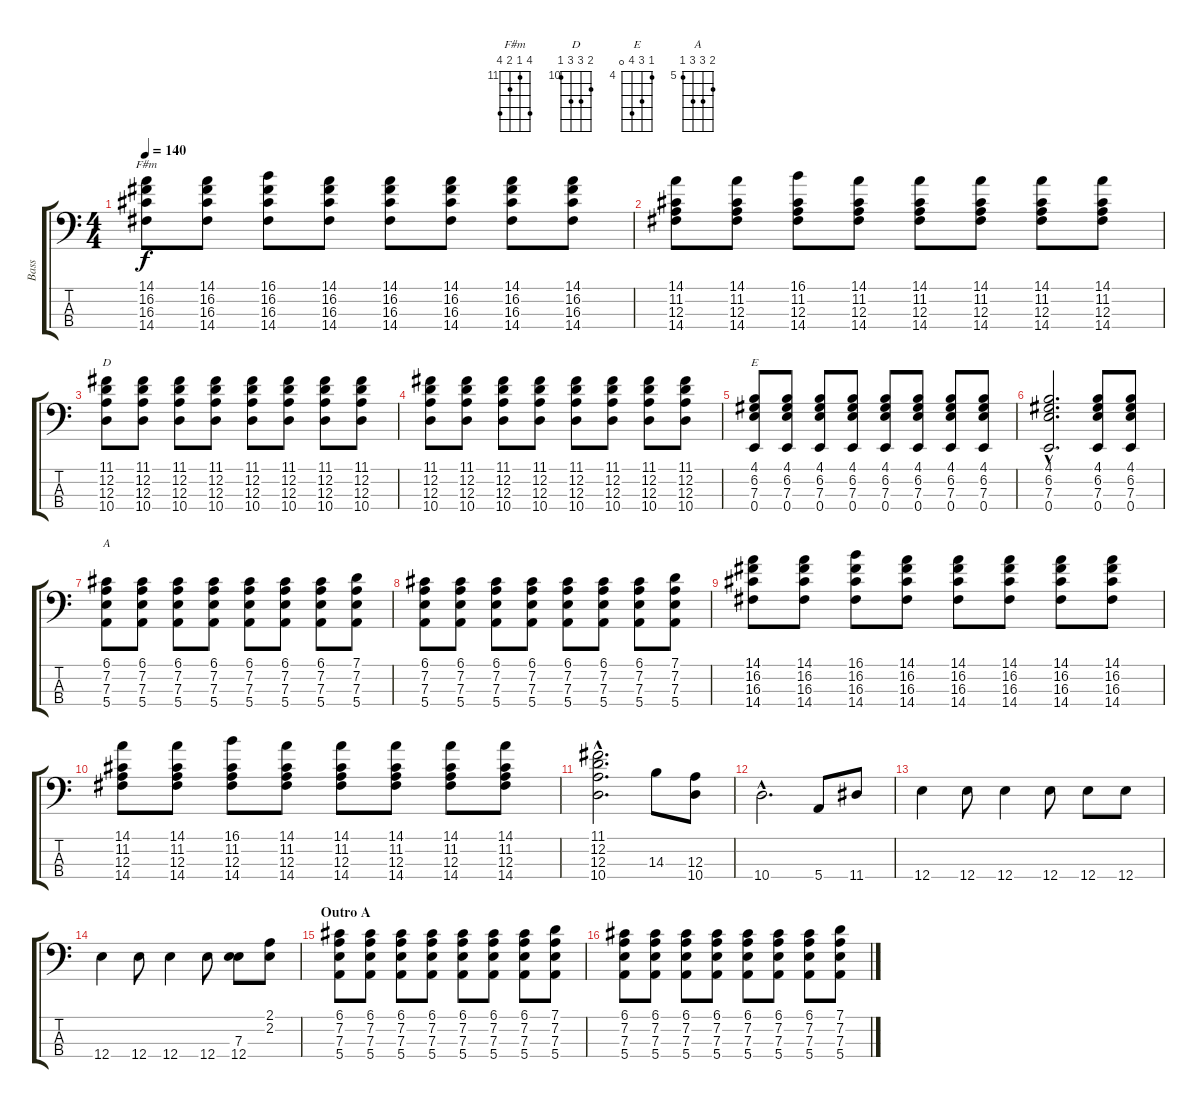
\track ("Bass" "Bass") {instrument slapbass1}
\staff {score tabs}
\tuning (G2 D2 A1 E1) {hide}
\chord ("F#m" 14 11 12 14) {firstfret 11}
\chord ("D" 11 12 12 10) {firstfret 10}
\chord ("E" 4 6 7 0) {firstfret 4}
\chord ("A" 6 7 7 5) {firstfret 5}
\ts (4 4)
\tempo 140
\clef f4
\ks c
(14.1 16.2 16.3 14.4).8{ch "F#m" dy f} (14.1 16.2 16.3 14.4).8 (16.1 16.2 16.3 14.4).8 (14.1 16.2 16.3 14.4).8 (14.1 16.2 16.3 14.4).8 (14.1 16.2 16.3 14.4).8 (14.1 16.2 16.3 14.4).8 (14.1 16.2 16.3 14.4).8 |
(14.1 11.2 12.3 14.4).8 (14.1 11.2 12.3 14.4).8 (16.1 11.2 12.3 14.4).8 (14.1 11.2 12.3 14.4).8 (14.1 11.2 12.3 14.4).8 (14.1 11.2 12.3 14.4).8 (14.1 11.2 12.3 14.4).8 (14.1 11.2 12.3 14.4).8 |
(11.1 12.2 12.3 10.4).8{ch "D"} (11.1 12.2 12.3 10.4).8 (11.1 12.2 12.3 10.4).8 (11.1 12.2 12.3 10.4).8 (11.1 12.2 12.3 10.4).8 (11.1 12.2 12.3 10.4).8 (11.1 12.2 12.3 10.4).8 (11.1 12.2 12.3 10.4).8 |
(11.1 12.2 12.3 10.4).8 (11.1 12.2 12.3 10.4).8 (11.1 12.2 12.3 10.4).8 (11.1 12.2 12.3 10.4).8 (11.1 12.2 12.3 10.4).8 (11.1 12.2 12.3 10.4).8 (11.1 12.2 12.3 10.4).8 (11.1 12.2 12.3 10.4).8 |
(4.1 6.2 7.3 0.4).8{ch "E"} (4.1 6.2 7.3 0.4).8 (4.1 6.2 7.3 0.4).8 (4.1 6.2 7.3 0.4).8 (4.1 6.2 7.3 0.4).8 (4.1 6.2 7.3 0.4).8 (4.1 6.2 7.3 0.4).8 (4.1 6.2 7.3 0.4).8 |
(4.1{hac} 6.2{hac} 7.3{hac} 0.4{hac}).2{d} (4.1 6.2 7.3 0.4).8 (4.1 6.2 7.3 0.4).8 |
(6.1 7.2 7.3 5.4).8{ch "A"} (6.1 7.2 7.3 5.4).8 (6.1 7.2 7.3 5.4).8 (6.1 7.2 7.3 5.4).8 (6.1 7.2 7.3 5.4).8 (6.1 7.2 7.3 5.4).8 (6.1 7.2 7.3 5.4).8 (7.1 7.2 7.3 5.4).8 |
(6.1 7.2 7.3 5.4).8 (6.1 7.2 7.3 5.4).8 (6.1 7.2 7.3 5.4).8 (6.1 7.2 7.3 5.4).8 (6.1 7.2 7.3 5.4).8 (6.1 7.2 7.3 5.4).8 (6.1 7.2 7.3 5.4).8 (7.1 7.2 7.3 5.4).8 |
(14.1 16.2 16.3 14.4).8 (14.1 16.2 16.3 14.4).8 (16.1 16.2 16.3 14.4).8 (14.1 16.2 16.3 14.4).8 (14.1 16.2 16.3 14.4).8 (14.1 16.2 16.3 14.4).8 (14.1 16.2 16.3 14.4).8 (14.1 16.2 16.3 14.4).8 |
(14.1 11.2 12.3 14.4).8 (14.1 11.2 12.3 14.4).8 (16.1 11.2 12.3 14.4).8 (14.1 11.2 12.3 14.4).8 (14.1 11.2 12.3 14.4).8 (14.1 11.2 12.3 14.4).8 (14.1 11.2 12.3 14.4).8 (14.1 11.2 12.3 14.4).8 |
(11.1{hac} 12.2{hac} 12.3{hac} 10.4{hac}).2{d} 14.3.8 (12.3 10.4).8 |
10.4{hac}.2{d} 5.4.8 11.4.8 |
12.4.4 12.4.8 12.4.4 12.4.8 12.4.8 12.4.8 |
12.4.4 12.4.8 12.4.4 12.4.8 (7.3 12.4).8 (2.1 2.2).8 |
\section ("" "Outro A")
(6.1 7.2 7.3 5.4).8 (6.1 7.2 7.3 5.4).8 (6.1 7.2 7.3 5.4).8 (6.1 7.2 7.3 5.4).8 (6.1 7.2 7.3 5.4).8 (6.1 7.2 7.3 5.4).8 (6.1 7.2 7.3 5.4).8 (7.1 7.2 7.3 5.4).8 |
(6.1 7.2 7.3 5.4).8 (6.1 7.2 7.3 5.4).8 (6.1 7.2 7.3 5.4).8 (6.1 7.2 7.3 5.4).8 (6.1 7.2 7.3 5.4).8 (6.1 7.2 7.3 5.4).8 (6.1 7.2 7.3 5.4).8 (7.1 7.2 7.3 5.4).8
